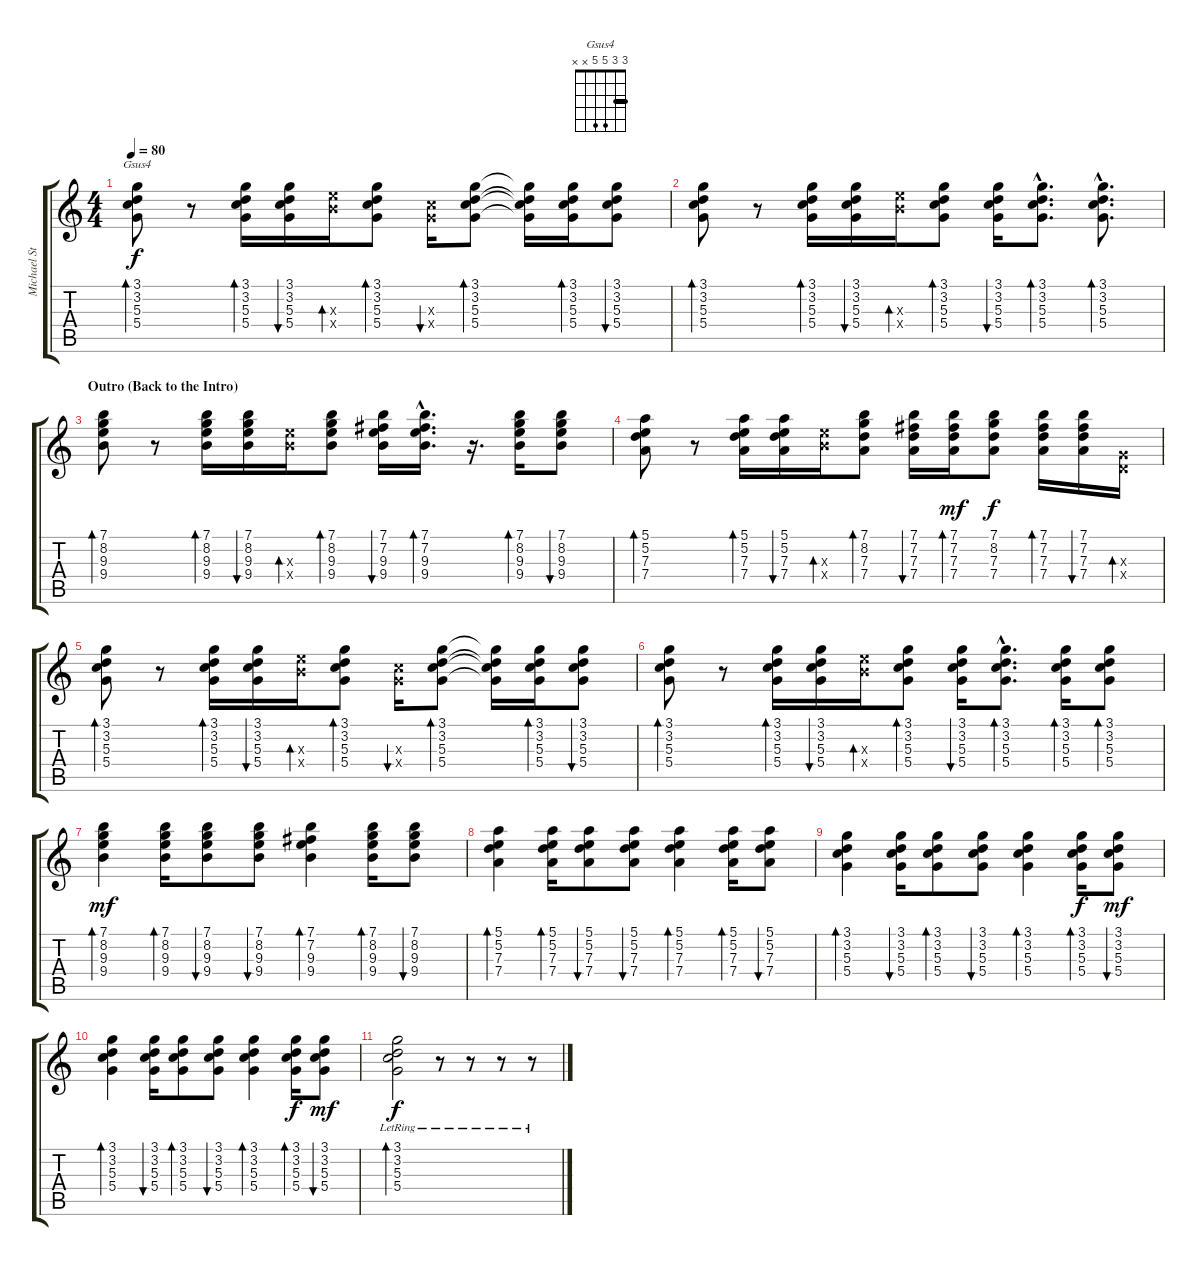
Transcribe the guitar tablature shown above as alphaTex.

\track ("Michael Stapel" "Michael St") {instrument acousticguitarsteel}
\staff {score tabs}
\tuning (E4 B3 G3 D3 A2 E2) {hide}
\chord ("Gsus4" 3 3 5 5 x x) {barre 3}
\ts (4 4)
\tempo 80
\clef g2
\ks c
(3.1 3.2 5.3 5.4).8{bd 30 ch "Gsus4" dy f} r.8 (3.1 3.2 5.3 5.4).16{bd 30} (3.1 3.2 5.3 5.4).16{bu 30} (9.3{x} 9.4{x}).16{bd 30} (3.1 3.2 5.3 5.4).8{bd 30} (5.3{x} 5.4{x}).16{bu 30} (3.1 3.2 5.3 5.4).8{bd 30} (3.1{t} 3.2{t} 5.3{t} 5.4{t}).16 (3.1 3.2 5.3 5.4).16{bd 30} (3.1 3.2 5.3 5.4).8{bu 30} |
(3.1 3.2 5.3 5.4).8{bd 30} r.8 (3.1 3.2 5.3 5.4).16{bd 30} (3.1 3.2 5.3 5.4).16{bu 30} (9.3{x} 9.4{x}).16{bd 30} (3.1 3.2 5.3 5.4).8{bd 30} (3.1 3.2 5.3 5.4).16{bu 30} (3.1{hac} 3.2{hac} 5.3{hac} 5.4{hac}).8{d bd 30} (3.1{hac} 3.2{hac} 5.3{hac} 5.4{hac}).8{d bd 30} |
\section ("" "Outro (Back to the Intro)")
(7.1 8.2 9.3 9.4).8{bd 30} r.8 (7.1 8.2 9.3 9.4).16{bd 30} (7.1 8.2 9.3 9.4).16{bu 30} (9.3{x} 9.4{x}).16{bd 30} (7.1 8.2 9.3 9.4).8{bd 30} (7.1 7.2 9.3 9.4).16{bu 30} (7.1{hac} 7.2{hac} 9.3{hac} 9.4{hac}).16{d bd 30} r.16{d} (7.1 8.2 9.3 9.4).16{bd 30} (7.1 8.2 9.3 9.4).8{bu 30} |
(5.1 5.2 7.3 7.4).8{bd 30} r.8 (5.1 5.2 7.3 7.4).16{bd 30} (5.1 5.2 7.3 7.4).16{bu 30} (9.3{x} 9.4{x}).16{bd 30} (7.1 8.2 7.3 7.4).8{bd 30} (7.1 7.2 7.3 7.4).16{bu 30} (7.1 7.2 7.3 7.4).16{bd 30 dy mf} (7.1 8.2 7.3 7.4).8{dy f} (7.1 7.2 7.3 7.4).16{bd 30} (7.1 7.2 7.3 7.4).16{bu 30} (0.3{x} 0.4{x}).16{bd 30} |
(3.1 3.2 5.3 5.4).8{bd 30} r.8 (3.1 3.2 5.3 5.4).16{bd 30} (3.1 3.2 5.3 5.4).16{bu 30} (9.3{x} 9.4{x}).16{bd 30} (3.1 3.2 5.3 5.4).8{bd 30} (5.3{x} 5.4{x}).16{bu 30} (3.1 3.2 5.3 5.4).8{bd 30} (3.1{t} 3.2{t} 5.3{t} 5.4{t}).16 (3.1 3.2 5.3 5.4).16{bd 30} (3.1 3.2 5.3 5.4).8{bu 30} |
(3.1 3.2 5.3 5.4).8{bd 30} r.8 (3.1 3.2 5.3 5.4).16{bd 30} (3.1 3.2 5.3 5.4).16{bu 30} (9.3{x} 9.4{x}).16{bd 30} (3.1 3.2 5.3 5.4).8{bd 30} (3.1 3.2 5.3 5.4).16{bu 30} (3.1{hac} 3.2{hac} 5.3{hac} 5.4{hac}).8{d bd 30} (3.1 3.2 5.3 5.4).16{bd 30} (3.1 3.2 5.3 5.4).8{bd 30} |
(7.1 8.2 9.3 9.4).4{bd 60 dy mf volume 10} (7.1 8.2 9.3 9.4).16{bd 30} (7.1 8.2 9.3 9.4).8{bu 30} (7.1 8.2 9.3 9.4).8{bu 30} (7.1 7.2 9.3 9.4).4{bd 30} (7.1 8.2 9.3 9.4).16{bd 30} (7.1 8.2 9.3 9.4).8{bu 30} |
(5.1 5.2 7.3 7.4).4{bd 60} (5.1 5.2 7.3 7.4).16{bd 30} (5.1 5.2 7.3 7.4).8{bu 30} (5.1 5.2 7.3 7.4).8{bu 30} (5.1 5.2 7.3 7.4).4{bd 30} (5.1 5.2 7.3 7.4).16{bd 30} (5.1 5.2 7.3 7.4).8{bu 30} |
(3.1 3.2 5.3 5.4).4{bd 60} (3.1 3.2 5.3 5.4).16{bu 30} (3.1 3.2 5.3 5.4).8{bd 30} (3.1 3.2 5.3 5.4).8{bu 30} (3.1 3.2 5.3 5.4).4{bd 30} (3.1 3.2 5.3 5.4).16{bd 30 dy f} (3.1 3.2 5.3 5.4).8{bu 30 dy mf} |
(3.1 3.2 5.3 5.4).4{bd 60} (3.1 3.2 5.3 5.4).16{bu 30} (3.1 3.2 5.3 5.4).8{bd 30} (3.1 3.2 5.3 5.4).8{bu 30} (3.1 3.2 5.3 5.4).4{bd 30} (3.1 3.2 5.3 5.4).16{bd 30 dy f} (3.1 3.2 5.3 5.4).8{bu 30 dy mf} |
(3.1{lr} 3.2{lr} 5.3{lr} 5.4{lr}).2{bd 120 dy f volume 4} r.8 r.8 r.8 r.8
